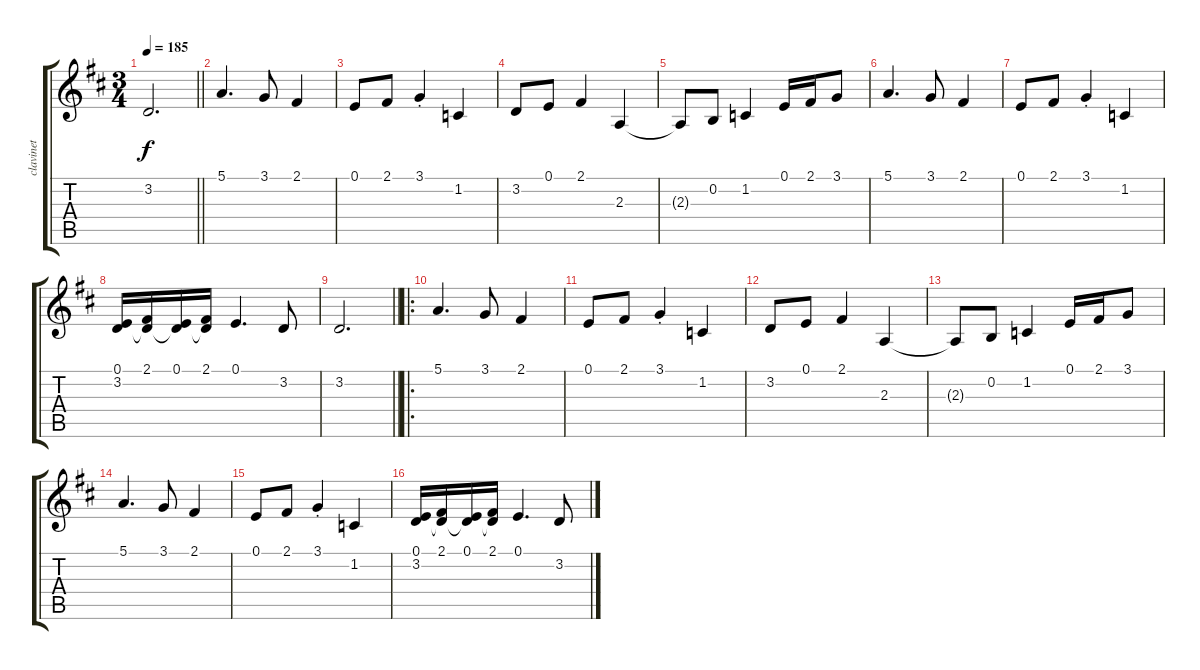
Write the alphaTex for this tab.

\track ("clavinet" "clavinet") {instrument clavinet}
\staff {score tabs}
\tuning (E4 B3 G3 D3 A2 E2) {hide}
\ts (3 4)
\tempo 185
\clef g2
\barLineRight lightlight
\ks d
3.2.2{d dy f} |
5.1.4{d} 3.1.8 2.1.4 |
0.1.8 2.1.8 3.1{st}.4 1.2.4 |
3.2.8 0.1.8 2.1.4 2.3.4 |
2.3{t}.8 0.2.8 1.2.4 0.1.16 2.1.16 3.1.8 |
5.1.4{d} 3.1.8 2.1.4 |
0.1.8 2.1.8 3.1{st}.4 1.2.4 |
(0.1 3.2).16 (2.1 3.2{t}).16 (0.1 3.2{t}).16 (2.1 3.2{t}).16 0.1.4{d} 3.2.8 |
\barLineRight lightlight
3.2.2{d} |
\ro
5.1.4{d} 3.1.8 2.1.4 |
0.1.8 2.1.8 3.1{st}.4 1.2.4 |
3.2.8 0.1.8 2.1.4 2.3.4 |
2.3{t}.8 0.2.8 1.2.4 0.1.16 2.1.16 3.1.8 |
5.1.4{d} 3.1.8 2.1.4 |
0.1.8 2.1.8 3.1{st}.4 1.2.4 |
(0.1 3.2).16 (2.1 3.2{t}).16 (0.1 3.2{t}).16 (2.1 3.2{t}).16 0.1.4{d} 3.2.8
